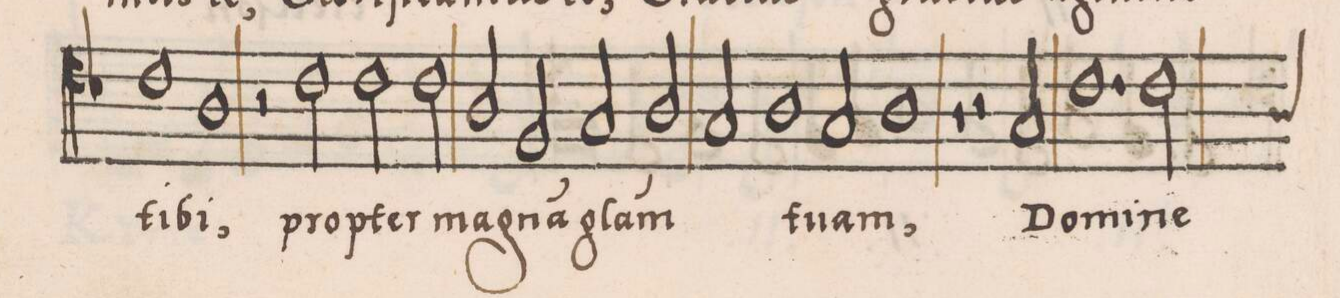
**kern	**text
*I"ALTVS	*
*clefC4	*
*k[b-]	*
*met(C|)	*
*M2/1	*
1c	ti-
=26	=26
1A	-bi,
2r	.
2c\	prop-
=27	=27
2c\	-ter
2c\	ma-
2A/	-gna(m)
2F/	gl(o-
=28	=28
2G/	-ri)-
2A/	-am
2G/	.
1A	tu-
=29	=29
2G/	.
1A	-am,
=30	=30
1r	.
2r	.
2G/	Do-
=31	=31
1.c	-mi-
*custos:A	*
2c\	-ne
=32	=32
*-	*-
